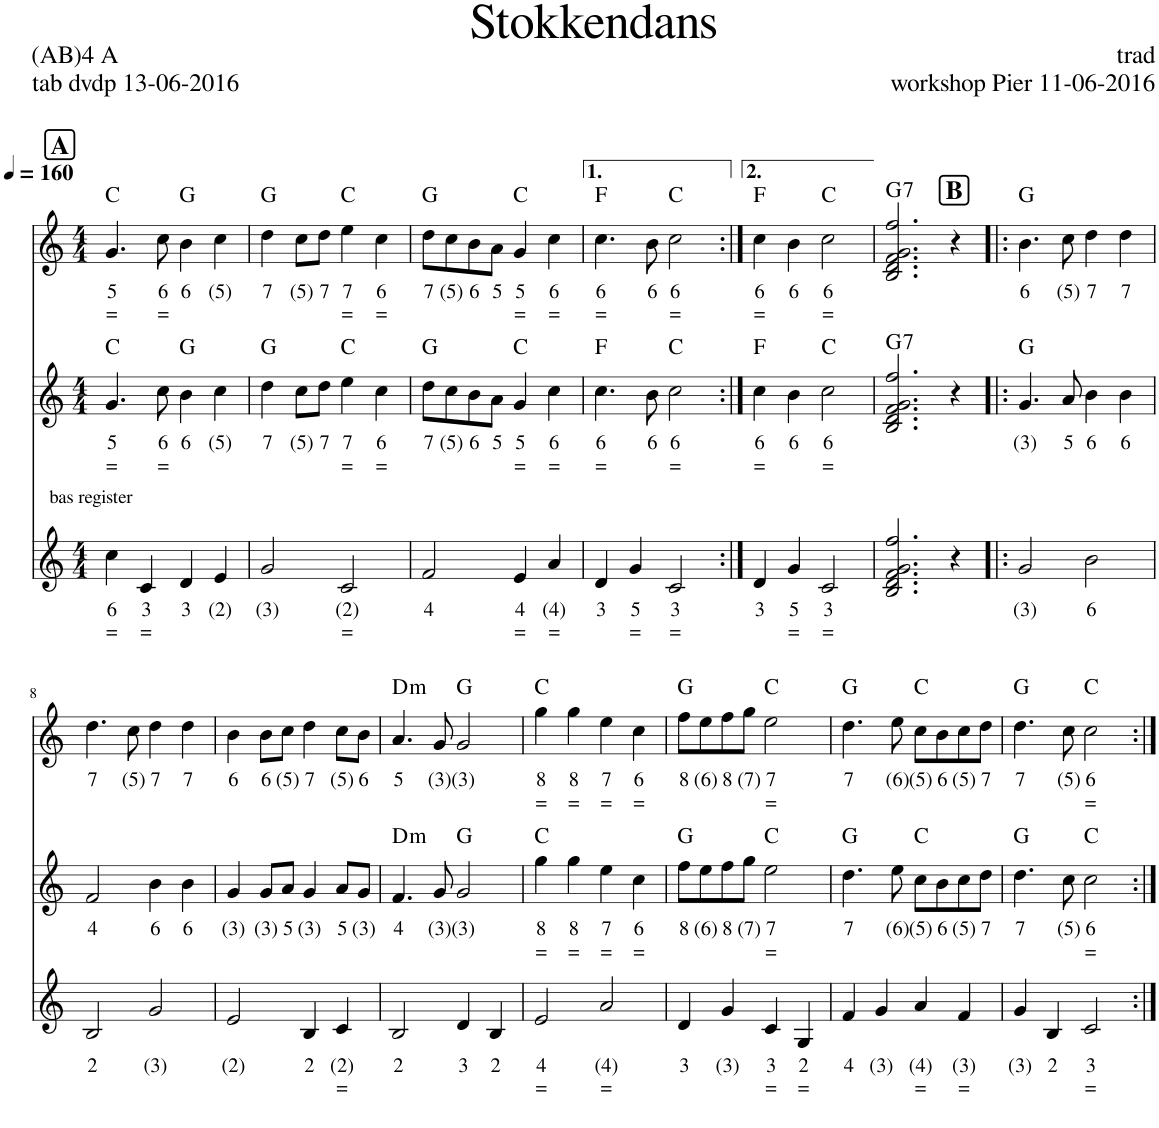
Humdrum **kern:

**kern	**text	**text	**kern	**text	**text	**kern	**text	**text	**harte
*part3	*part3	*part3	*part2	*part2	*part2	*part1	*part1	*part1	*part1
*staff3	*staff3	*staff3	*staff2	*staff2	*staff2	*staff1	*staff1	*staff1	*
*I"Stem	*	*	*I"Stem	*	*	*I"Stem	*	*	*
*clefG2	*	*	*clefG2	*	*	*clefG2	*	*	*
*k[]	*	*	*k[]	*	*	*k[]	*	*	*
*M4/4	*	*	*M4/4	*	*	*M4/4	*	*	*
*MM160	*	*	*MM160	*	*	*MM160	*	*	*
!!LO:REH:place=s1:a:B:cj:fs=14:t=A
=1	=1	=1	=1	=1	=1	=1	=1	=1	=1
!LO:TX:a:t=bas register	!	!	!	!	!	!	!	!	!
!	!LO:LY:b	!LO:LY:b	!	!LO:LY:b	!LO:LY:b	!	!LO:LY:b	!LO:LY:b	!
4cc\	6	=	4.g/	5	=	4.g/	5	=	C:maj
!	!LO:LY:b	!LO:LY:b	!	!	!	!	!	!	!
4c/	3	=	.	.	.	.	.	.	.
!	!	!	!	!LO:LY:b	!LO:LY:b	!	!LO:LY:b	!LO:LY:b	!
.	.	.	8cc\	6	=	8cc\	6	=	.
!	!LO:LY:b	!	!	!LO:LY:b	!	!	!LO:LY:b	!	!
4d/	3	.	4b\	6	.	4b\	6	.	G:maj
!	!LO:LY:b	!	!	!LO:LY:b	!	!	!LO:LY:b	!	!
4e/	(2)	.	4cc\	(5)	.	4cc\	(5)	.	.
=2	=2	=2	=2	=2	=2	=2	=2	=2	=2
!	!LO:LY:b	!	!	!LO:LY:b	!	!	!LO:LY:b	!	!
2g/	(3)	.	4dd\	7	.	4dd\	7	.	G:maj
!	!	!	!	!LO:LY:b	!	!	!LO:LY:b	!	!
.	.	.	8cc\L	(5)	.	8cc\L	(5)	.	.
!	!	!	!	!LO:LY:b	!	!	!LO:LY:b	!	!
.	.	.	8dd\J	7	.	8dd\J	7	.	.
!	!LO:LY:b	!LO:LY:b	!	!LO:LY:b	!LO:LY:b	!	!LO:LY:b	!LO:LY:b	!
2c/	(2)	=	4ee\	7	=	4ee\	7	=	C:maj
!	!	!	!	!LO:LY:b	!LO:LY:b	!	!LO:LY:b	!LO:LY:b	!
.	.	.	4cc\	6	=	4cc\	6	=	.
=3	=3	=3	=3	=3	=3	=3	=3	=3	=3
!	!LO:LY:b	!	!	!LO:LY:b	!	!	!LO:LY:b	!	!
2f/	4	.	8dd\L	7	.	8dd\L	7	.	G:maj
!	!	!	!	!LO:LY:b	!	!	!LO:LY:b	!	!
.	.	.	8cc\	(5)	.	8cc\	(5)	.	.
!	!	!	!	!LO:LY:b	!	!	!LO:LY:b	!	!
.	.	.	8b\	6	.	8b\	6	.	.
!	!	!	!	!LO:LY:b	!	!	!LO:LY:b	!	!
.	.	.	8a\J	5	.	8a\J	5	.	.
!	!LO:LY:b	!LO:LY:b	!	!LO:LY:b	!LO:LY:b	!	!LO:LY:b	!LO:LY:b	!
4e/	4	=	4g/	5	=	4g/	5	=	C:maj
!	!LO:LY:b	!LO:LY:b	!	!LO:LY:b	!LO:LY:b	!	!LO:LY:b	!LO:LY:b	!
4a/	(4)	=	4cc\	6	=	4cc\	6	=	.
=4	=4	=4	=4	=4	=4	=4	=4	=4	=4
!	!LO:LY:b	!	!	!LO:LY:b	!LO:LY:b	!	!LO:LY:b	!LO:LY:b	!
4d/	3	.	4.cc\	6	=	4.cc\	6	=	F:maj
!	!LO:LY:b	!LO:LY:b	!	!	!	!	!	!	!
4g/	5	=	.	.	.	.	.	.	.
!	!	!	!	!LO:LY:b	!	!	!LO:LY:b	!	!
.	.	.	8b\	6	.	8b\	6	.	.
!	!LO:LY:b	!LO:LY:b	!	!LO:LY:b	!LO:LY:b	!	!LO:LY:b	!LO:LY:b	!
2c/	3	=	2cc\	6	=	2cc\	6	=	C:maj
=5:|!	=5:|!	=5:|!	=5:|!	=5:|!	=5:|!	=5:|!	=5:|!	=5:|!	=5:|!
!	!LO:LY:b	!	!	!LO:LY:b	!LO:LY:b	!	!LO:LY:b	!LO:LY:b	!
4d/	3	.	4cc\	6	=	4cc\	6	=	F:maj
!	!LO:LY:b	!LO:LY:b	!	!LO:LY:b	!	!	!LO:LY:b	!	!
4g/	5	=	4b\	6	.	4b\	6	.	.
!	!LO:LY:b	!LO:LY:b	!	!LO:LY:b	!LO:LY:b	!	!LO:LY:b	!LO:LY:b	!
2c/	3	=	2cc\	6	=	2cc\	6	=	C:maj
=6	=6	=6	=6	=6	=6	=6	=6	=6	=6
!	!	!	!	!	!	!	!	!	!LO:H:kt=7
2.B/ 2.d/ 2.f/ 2.g/ 2.ff/	.	.	2.B/ 2.d/ 2.f/ 2.g/ 2.ff/	.	.	2.B/ 2.d/ 2.f/ 2.g/ 2.ff/	.	.	G:7
4r	.	.	4r	.	.	4r	.	.	.
!!LO:REH:place=s1:a:B:cj:fs=14:t=B
=7!|:	=7!|:	=7!|:	=7!|:	=7!|:	=7!|:	=7!|:	=7!|:	=7!|:	=7!|:
!	!LO:LY:b	!	!	!LO:LY:b	!	!	!LO:LY:b	!	!
2g/	(3)	.	4.g/	(3)	.	4.b\	6	.	G:maj
!	!	!	!	!LO:LY:b	!	!	!LO:LY:b	!	!
.	.	.	8a/	5	.	8cc\	(5)	.	.
!	!LO:LY:b	!	!	!LO:LY:b	!	!	!LO:LY:b	!	!
2b\	6	.	4b\	6	.	4dd\	7	.	.
!	!	!	!	!LO:LY:b	!	!	!LO:LY:b	!	!
.	.	.	4b\	6	.	4dd\	7	.	.
!!LO:LB:g=z
=8	=8	=8	=8	=8	=8	=8	=8	=8	=8
!	!LO:LY:b	!	!	!LO:LY:b	!	!	!LO:LY:b	!	!
2B/	2	.	2f/	4	.	4.dd\	7	.	.
!	!	!	!	!	!	!	!LO:LY:b	!	!
.	.	.	.	.	.	8cc\	(5)	.	.
!	!LO:LY:b	!	!	!LO:LY:b	!	!	!LO:LY:b	!	!
2g/	(3)	.	4b\	6	.	4dd\	7	.	.
!	!	!	!	!LO:LY:b	!	!	!LO:LY:b	!	!
.	.	.	4b\	6	.	4dd\	7	.	.
=9	=9	=9	=9	=9	=9	=9	=9	=9	=9
!	!LO:LY:b	!	!	!LO:LY:b	!	!	!LO:LY:b	!	!
2e/	(2)	.	4g/	(3)	.	4b\	6	.	.
!	!	!	!	!LO:LY:b	!	!	!LO:LY:b	!	!
.	.	.	8g/L	(3)	.	8b\L	6	.	.
!	!	!	!	!LO:LY:b	!	!	!LO:LY:b	!	!
.	.	.	8a/J	5	.	8cc\J	(5)	.	.
!	!LO:LY:b	!	!	!LO:LY:b	!	!	!LO:LY:b	!	!
4B/	2	.	4g/	(3)	.	4dd\	7	.	.
!	!LO:LY:b	!LO:LY:b	!	!LO:LY:b	!	!	!LO:LY:b	!	!
4c/	(2)	=	8a/L	5	.	8cc\L	(5)	.	.
!	!	!	!	!LO:LY:b	!	!	!LO:LY:b	!	!
.	.	.	8g/J	(3)	.	8b\J	6	.	.
=10	=10	=10	=10	=10	=10	=10	=10	=10	=10
!	!LO:LY:b	!	!	!LO:LY:b	!	!	!LO:LY:b	!	!LO:H:kt=m
2B/	2	.	4.f/	4	.	4.a/	5	.	D:min
!	!	!	!	!LO:LY:b	!	!	!LO:LY:b	!	!
.	.	.	8g/	(3)	.	8g/	(3)	.	.
!	!LO:LY:b	!	!	!LO:LY:b	!	!	!LO:LY:b	!	!
4d/	3	.	2g/	(3)	.	2g/	(3)	.	G:maj
!	!LO:LY:b	!	!	!	!	!	!	!	!
4B/	2	.	.	.	.	.	.	.	.
=11	=11	=11	=11	=11	=11	=11	=11	=11	=11
!	!LO:LY:b	!LO:LY:b	!	!LO:LY:b	!LO:LY:b	!	!LO:LY:b	!LO:LY:b	!
2e/	4	=	4gg\	8	=	4gg\	8	=	C:maj
!	!	!	!	!LO:LY:b	!LO:LY:b	!	!LO:LY:b	!LO:LY:b	!
.	.	.	4gg\	8	=	4gg\	8	=	.
!	!LO:LY:b	!LO:LY:b	!	!LO:LY:b	!LO:LY:b	!	!LO:LY:b	!LO:LY:b	!
2a/	(4)	=	4ee\	7	=	4ee\	7	=	.
!	!	!	!	!LO:LY:b	!LO:LY:b	!	!LO:LY:b	!LO:LY:b	!
.	.	.	4cc\	6	=	4cc\	6	=	.
=12	=12	=12	=12	=12	=12	=12	=12	=12	=12
!	!LO:LY:b	!	!	!LO:LY:b	!	!	!LO:LY:b	!	!
4d/	3	.	8ff\L	8	.	8ff\L	8	.	G:maj
!	!	!	!	!LO:LY:b	!	!	!LO:LY:b	!	!
.	.	.	8ee\	(6)	.	8ee\	(6)	.	.
!	!LO:LY:b	!	!	!LO:LY:b	!	!	!LO:LY:b	!	!
4g/	(3)	.	8ff\	8	.	8ff\	8	.	.
!	!	!	!	!LO:LY:b	!	!	!LO:LY:b	!	!
.	.	.	8gg\J	(7)	.	8gg\J	(7)	.	.
!	!LO:LY:b	!LO:LY:b	!	!LO:LY:b	!LO:LY:b	!	!LO:LY:b	!LO:LY:b	!
4c/	3	=	2ee\	7	=	2ee\	7	=	C:maj
!	!LO:LY:b	!LO:LY:b	!	!	!	!	!	!	!
4G/	2	=	.	.	.	.	.	.	.
=13	=13	=13	=13	=13	=13	=13	=13	=13	=13
!	!LO:LY:b	!	!	!LO:LY:b	!	!	!LO:LY:b	!	!
4f/	4	.	4.dd\	7	.	4.dd\	7	.	G:maj
!	!LO:LY:b	!	!	!	!	!	!	!	!
4g/	(3)	.	.	.	.	.	.	.	.
!	!	!	!	!LO:LY:b	!	!	!LO:LY:b	!	!
.	.	.	8ee\	(6)	.	8ee\	(6)	.	.
!	!LO:LY:b	!LO:LY:b	!	!LO:LY:b	!	!	!LO:LY:b	!	!
4a/	(4)	=	8cc\L	(5)	.	8cc\L	(5)	.	C:maj
!	!	!	!	!LO:LY:b	!	!	!LO:LY:b	!	!
.	.	.	8b\	6	.	8b\	6	.	.
!	!LO:LY:b	!LO:LY:b	!	!LO:LY:b	!	!	!LO:LY:b	!	!
4f/	(3)	=	8cc\	(5)	.	8cc\	(5)	.	.
!	!	!	!	!LO:LY:b	!	!	!LO:LY:b	!	!
.	.	.	8dd\J	7	.	8dd\J	7	.	.
=14	=14	=14	=14	=14	=14	=14	=14	=14	=14
!	!LO:LY:b	!	!	!LO:LY:b	!	!	!LO:LY:b	!	!
4g/	(3)	.	4.dd\	7	.	4.dd\	7	.	G:maj
!	!LO:LY:b	!	!	!	!	!	!	!	!
4B/	2	.	.	.	.	.	.	.	.
!	!	!	!	!LO:LY:b	!	!	!LO:LY:b	!	!
.	.	.	8cc\	(5)	.	8cc\	(5)	.	.
!	!LO:LY:b	!LO:LY:b	!	!LO:LY:b	!LO:LY:b	!	!LO:LY:b	!LO:LY:b	!
2c/	3	=	2cc\	6	=	2cc\	6	=	C:maj
=:|!	=:|!	=:|!	=:|!	=:|!	=:|!	=:|!	=:|!	=:|!	=:|!
*-	*-	*-	*-	*-	*-	*-	*-	*-	*-
